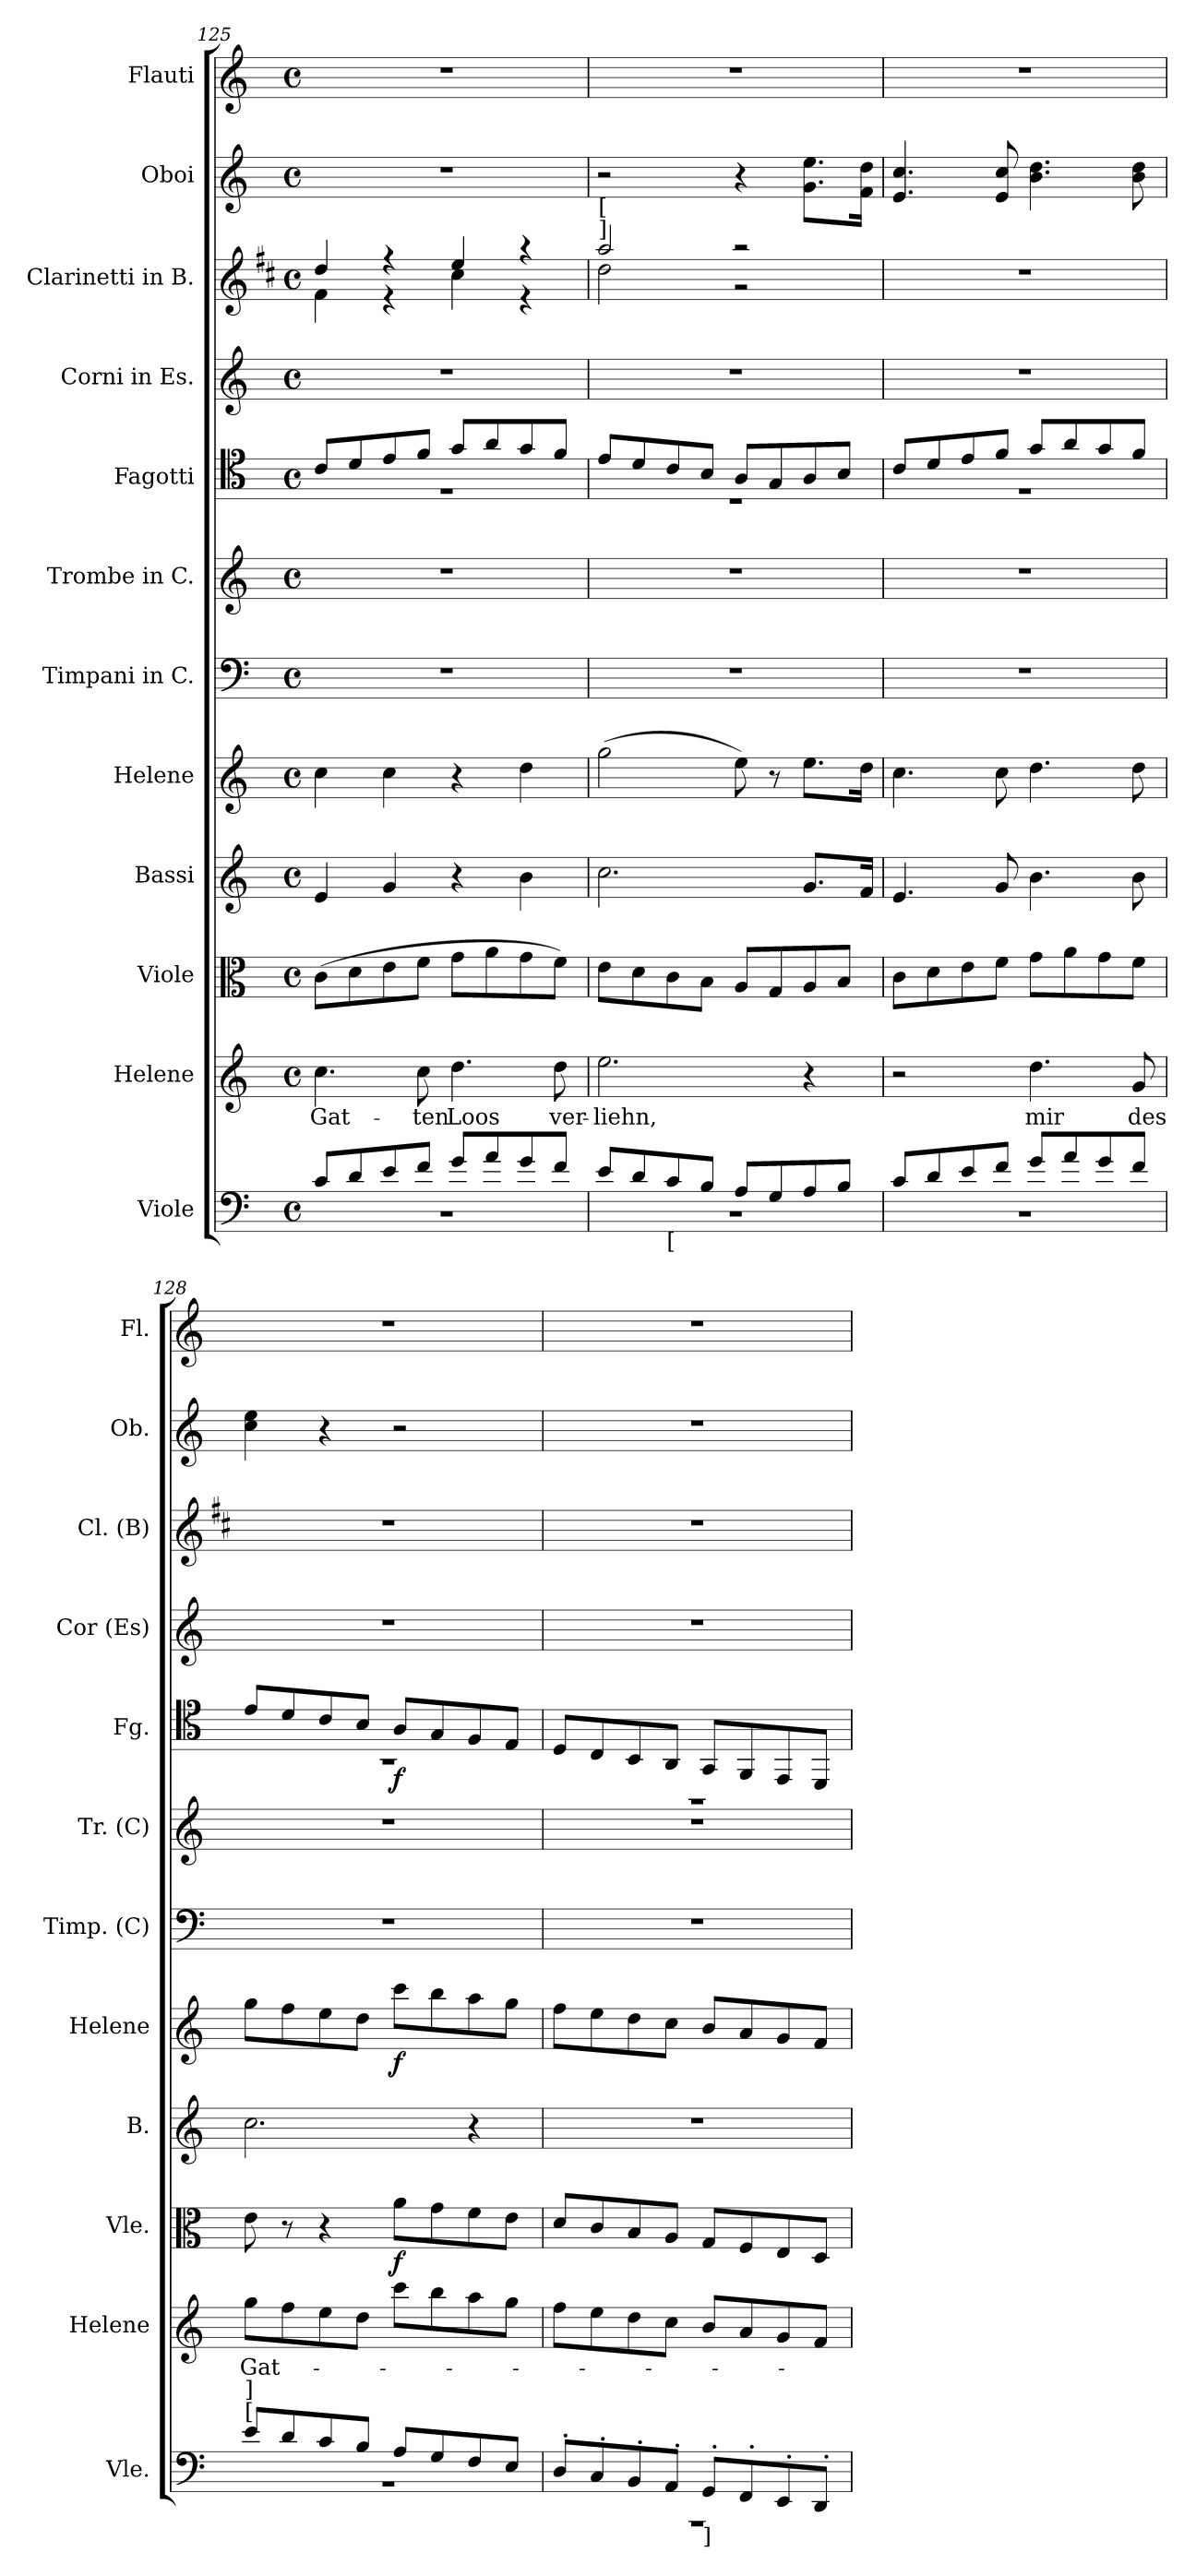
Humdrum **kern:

**kern	**kern	**text	**kern	**dynam	**kern	**kern	**dynam	**kern	**kern	**kern	**dynam	**kern	**kern	**kern	**kern
*part12	*part11	*part11	*part10	*part10	*part9	*part8	*part8	*part7	*part6	*part5	*part5	*part4	*part3	*part2	*part1
*staff12	*staff11	*staff11	*staff10	*staff10	*staff9	*staff8	*staff8	*staff7	*staff6	*staff5	*staff5	*staff4	*staff3	*staff2	*staff1
*I"Viole	*I"Helene	*	*I"Viole	*	*I"Bassi	*I"Helene	*	*I"Timpani in C.	*I"Trombe in C.	*I"Fagotti	*	*I"Corni in Es.	*I"Clarinetti in B.	*I"Oboi	*I"Flauti
*I'Vle.	*I'Helene	*	*I'Vle.	*	*I'B.	*I'Helene	*	*I'Timp. (C)	*I'Tr. (C)	*I'Fg.	*	*I'Cor (Es)	*I'Cl. (B)	*I'Ob.	*I'Fl.
*clefF4	*clefG2	*	*clefC3	*	*clefG2	*clefG2	*	*clefF4	*clefG2	*clefC4	*	*clefG2	*clefG2	*clefG2	*clefG2
*	*	*	*	*	*	*	*	*	*	*	*	*ITrd4c7	*ITrd1c2	*	*
*k[]	*k[]	*	*k[]	*	*k[]	*k[]	*	*k[]	*k[]	*k[]	*	*k[b-]	*k[]	*k[]	*k[]
*C:	*C:	*	*C:	*	*C:	*C:	*	*C:	*C:	*C:	*	*F:	*C:	*C:	*C:
*M4/4	*M4/4	*	*M4/4	*	*M4/4	*M4/4	*	*M4/4	*M4/4	*M4/4	*	*M4/4	*M4/4	*M4/4	*M4/4
*met(c)	*met(c)	*	*met(c)	*	*met(c)	*met(c)	*	*met(c)	*met(c)	*met(c)	*	*met(c)	*met(c)	*met(c)	*met(c)
=125	=125	=125	=125	=125	=125	=125	=125	=125	=125	=125	=125	=125	=125	=125	=125
*^	*	*	*	*	*	*	*	*	*	*^	*	*	*^	*	*
8c/L	1r	4.cc\	Gat-	(>8c\L	.	4e/	4cc\	.	1r	1r	8c/L	1r	.	1r	4cc/	4e\	1r	1r
8d/	.	.	.	8d\	.	.	.	.	.	.	8d/	.	.	.	.	.	.	.
8e/	.	.	.	8e\	.	4g/	4cc\	.	.	.	8e/	.	.	.	4r	4r	.	.
8f/J	.	8cc\	ten	8f\J	.	.	.	.	.	.	8f/J	.	.	.	.	.	.	.
8g/L	.	4.dd\	Loos	8g\L	.	4r	4r	.	.	.	8g/L	.	.	.	4dd/	4b\	.	.
8a/	.	.	.	8a\	.	.	.	.	.	.	8a/	.	.	.	.	.	.	.
8g/	.	.	.	8g\	.	4b\	4dd\	.	.	.	8g/	.	.	.	4r	4r	.	.
8f/J	.	8dd\	ver-	8f\J)	.	.	.	.	.	.	8f/J	.	.	.	.	.	.	.
=126	=126	=126	=126	=126	=126	=126	=126	=126	=126	=126	=126	=126	=126	=126	=126	=126	=126	=126
!	!	!	!	!	!	!	!	!	!	!	!	!	!	!	!	!	!LO:TX:b:t=[	!
!	!	!	!	!	!	!	!	!	!	!	!	!	!	!	!	!	!LO:TX:b:t=]	!
8e/L	1r	2.ee\	liehn,	8e\L	.	2.cc\	(>2gg\	.	1r	1r	8e/L	1r	.	1r	2gg/	2cc\	2r	1r
8d/	.	.	.	8d\	.	.	.	.	.	.	8d/	.	.	.	.	.	.	.
!LO:TX:b:t=[	!	!	!	!	!	!	!	!	!	!	!	!	!	!	!	!	!	!
8c/	.	.	.	8c\	.	.	.	.	.	.	8c/	.	.	.	.	.	.	.
8B/J	.	.	.	8B\J	.	.	.	.	.	.	8B/J	.	.	.	.	.	.	.
8A/L	.	.	.	8A/L	.	.	8ee\)	.	.	.	8A/L	.	.	.	2r	2r	4r	.
8G/	.	.	.	8G/	.	.	8r	.	.	.	8G/	.	.	.	.	.	.	.
8A/	.	4r	.	8A/	.	8.g/L	8.ee\L	.	.	.	8A/	.	.	.	.	.	8.g\ 8.ee\L	.
8B/J	.	.	.	8B/J	.	.	.	.	.	.	8B/J	.	.	.	.	.	.	.
.	.	.	.	.	.	16f/Jk	16dd\Jk	.	.	.	.	.	.	.	.	.	16f\ 16dd\Jk	.
*	*	*	*	*	*	*	*	*	*	*	*	*	*	*	*v	*v	*	*
=127	=127	=127	=127	=127	=127	=127	=127	=127	=127	=127	=127	=127	=127	=127	=127	=127	=127
8c/L	1r	2r	.	8c\L	.	4.e/	4.cc\	.	1r	1r	8c/L	1r	.	1r	1r	4.e/ 4.cc/	1r
8d/	.	.	.	8d\	.	.	.	.	.	.	8d/	.	.	.	.	.	.
8e/	.	.	.	8e\	.	.	.	.	.	.	8e/	.	.	.	.	.	.
8f/J	.	.	.	8f\J	.	8g/	8cc\	.	.	.	8f/J	.	.	.	.	8e/ 8cc/	.
8g/L	.	4.dd\	mir	8g\L	.	4.b\	4.dd\	.	.	.	8g/L	.	.	.	.	4.b\ 4.dd\	.
8a/	.	.	.	8a\	.	.	.	.	.	.	8a/	.	.	.	.	.	.
8g/	.	.	.	8g\	.	.	.	.	.	.	8g/	.	.	.	.	.	.
8f/J	.	8g/	des	8f\J	.	8b\	8dd\	.	.	.	8f/J	.	.	.	.	8b\ 8dd\	.
=128	=128	=128	=128	=128	=128	=128	=128	=128	=128	=128	=128	=128	=128	=128	=128	=128	=128
!LO:TX:a:t=[	!	!	!	!	!	!	!	!	!	!	!	!	!	!	!	!	!
!LO:TX:a:t=]	!	!	!	!	!	!	!	!	!	!	!	!	!	!	!	!	!
8e/L	1r	8gg\L	Gat-	8e\	.	2.cc\	8gg\L	.	1r	1r	8e/L	1r	.	1r	1r	4cc\ 4ee\	1r
8d/	.	8ff\	.	8r	.	.	8ff\	.	.	.	8d/	.	.	.	.	.	.
8c/	.	8ee\	.	4r	.	.	8ee\	.	.	.	8c/	.	.	.	.	4r	.
8B/J	.	8dd\J	.	.	.	.	8dd\J	.	.	.	8B/J	.	.	.	.	.	.
!	!	!	!	!	!LO:DY:b	!	!	!LO:DY:b	!	!	!	!	!LO:DY:b	!	!	!	!
8A/L	.	8ccc\L	.	8a\L	f	.	8ccc\L	f	.	.	8A/L	.	f	.	.	2r	.
8G/	.	8bb\	.	8g\	.	.	8bb\	.	.	.	8G/	.	.	.	.	.	.
8F/	.	8aa\	.	8f\	.	4r	8aa\	.	.	.	8F/	.	.	.	.	.	.
8E/J	.	8gg\J	.	8e\J	.	.	8gg\J	.	.	.	8E/J	.	.	.	.	.	.
!!LO:PB:g=z
=129	=129	=129	=129	=129	=129	=129	=129	=129	=129	=129	=129	=129	=129	=129	=129	=129	=129
8D'>/L	1r	8ff\L	.	8d/L	.	1r	8ff\L	.	1r	1r	8D/L	1r	.	1r	1r	1r	1r
8C'>/	.	8ee\	.	8c/	.	.	8ee\	.	.	.	8C/	.	.	.	.	.	.
8BB'>/	.	8dd\	.	8B/	.	.	8dd\	.	.	.	8BB/	.	.	.	.	.	.
8AA'>/J	.	8cc\J	.	8A/J	.	.	8cc\J	.	.	.	8AA/J	.	.	.	.	.	.
!LO:TX:b:t=]	!	!	!	!	!	!	!	!	!	!	!	!	!	!	!	!	!
8GG'>/L	.	8b/L	.	8G/L	.	.	8b/L	.	.	.	8GG/L	.	.	.	.	.	.
8FF'>/	.	8a/	.	8F/	.	.	8a/	.	.	.	8FF/	.	.	.	.	.	.
8EE'>/	.	8g/	.	8E/	.	.	8g/	.	.	.	8EE/	.	.	.	.	.	.
8DD'>/J	.	8f/J	.	8D/J	.	.	8f/J	.	.	.	8DD/J	.	.	.	.	.	.
*v	*v	*	*	*	*	*	*	*	*	*	*v	*v	*	*	*	*	*
=	=	=	=	=	=	=	=	=	=	=	=	=	=	=	=
*-	*-	*-	*-	*-	*-	*-	*-	*-	*-	*-	*-	*-	*-	*-	*-
